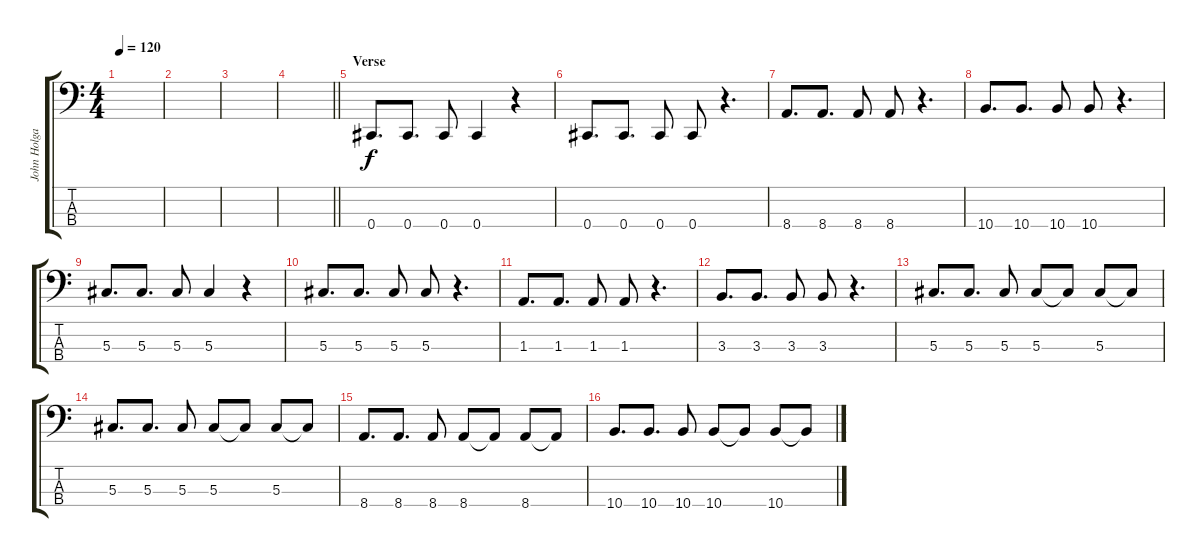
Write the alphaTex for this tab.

\track ("John Holgado" "John Holga") {instrument electricbasspick}
\staff {score tabs}
\tuning (Gb2 Db2 Ab1 Db1) {hide}
\ts (4 4)
\tempo 120
\clef f4
\ks c
|
|
|
\barLineRight lightlight
|
\section ("" "Verse")
0.4.8{d} 0.4.8{d} 0.4.8 0.4.4 r.4 |
0.4.8{d} 0.4.8{d} 0.4.8 0.4.8 r.4{d} |
8.4.8{d} 8.4.8{d} 8.4.8 8.4.8 r.4{d} |
10.4.8{d} 10.4.8{d} 10.4.8 10.4.8 r.4{d} |
5.3.8{d} 5.3.8{d} 5.3.8 5.3.4 r.4 |
5.3.8{d} 5.3.8{d} 5.3.8 5.3.8 r.4{d} |
1.3.8{d} 1.3.8{d} 1.3.8 1.3.8 r.4{d} |
3.3.8{d} 3.3.8{d} 3.3.8 3.3.8 r.4{d} |
5.3.8{d} 5.3.8{d} 5.3.8 5.3.8 5.3{t}.8 5.3.8 5.3{t}.8 |
5.3.8{d} 5.3.8{d} 5.3.8 5.3.8 5.3{t}.8 5.3.8 5.3{t}.8 |
8.4.8{d} 8.4.8{d} 8.4.8 8.4.8 8.4{t}.8 8.4.8 8.4{t}.8 |
10.4.8{d} 10.4.8{d} 10.4.8 10.4.8 10.4{t}.8 10.4.8 10.4{t}.8
